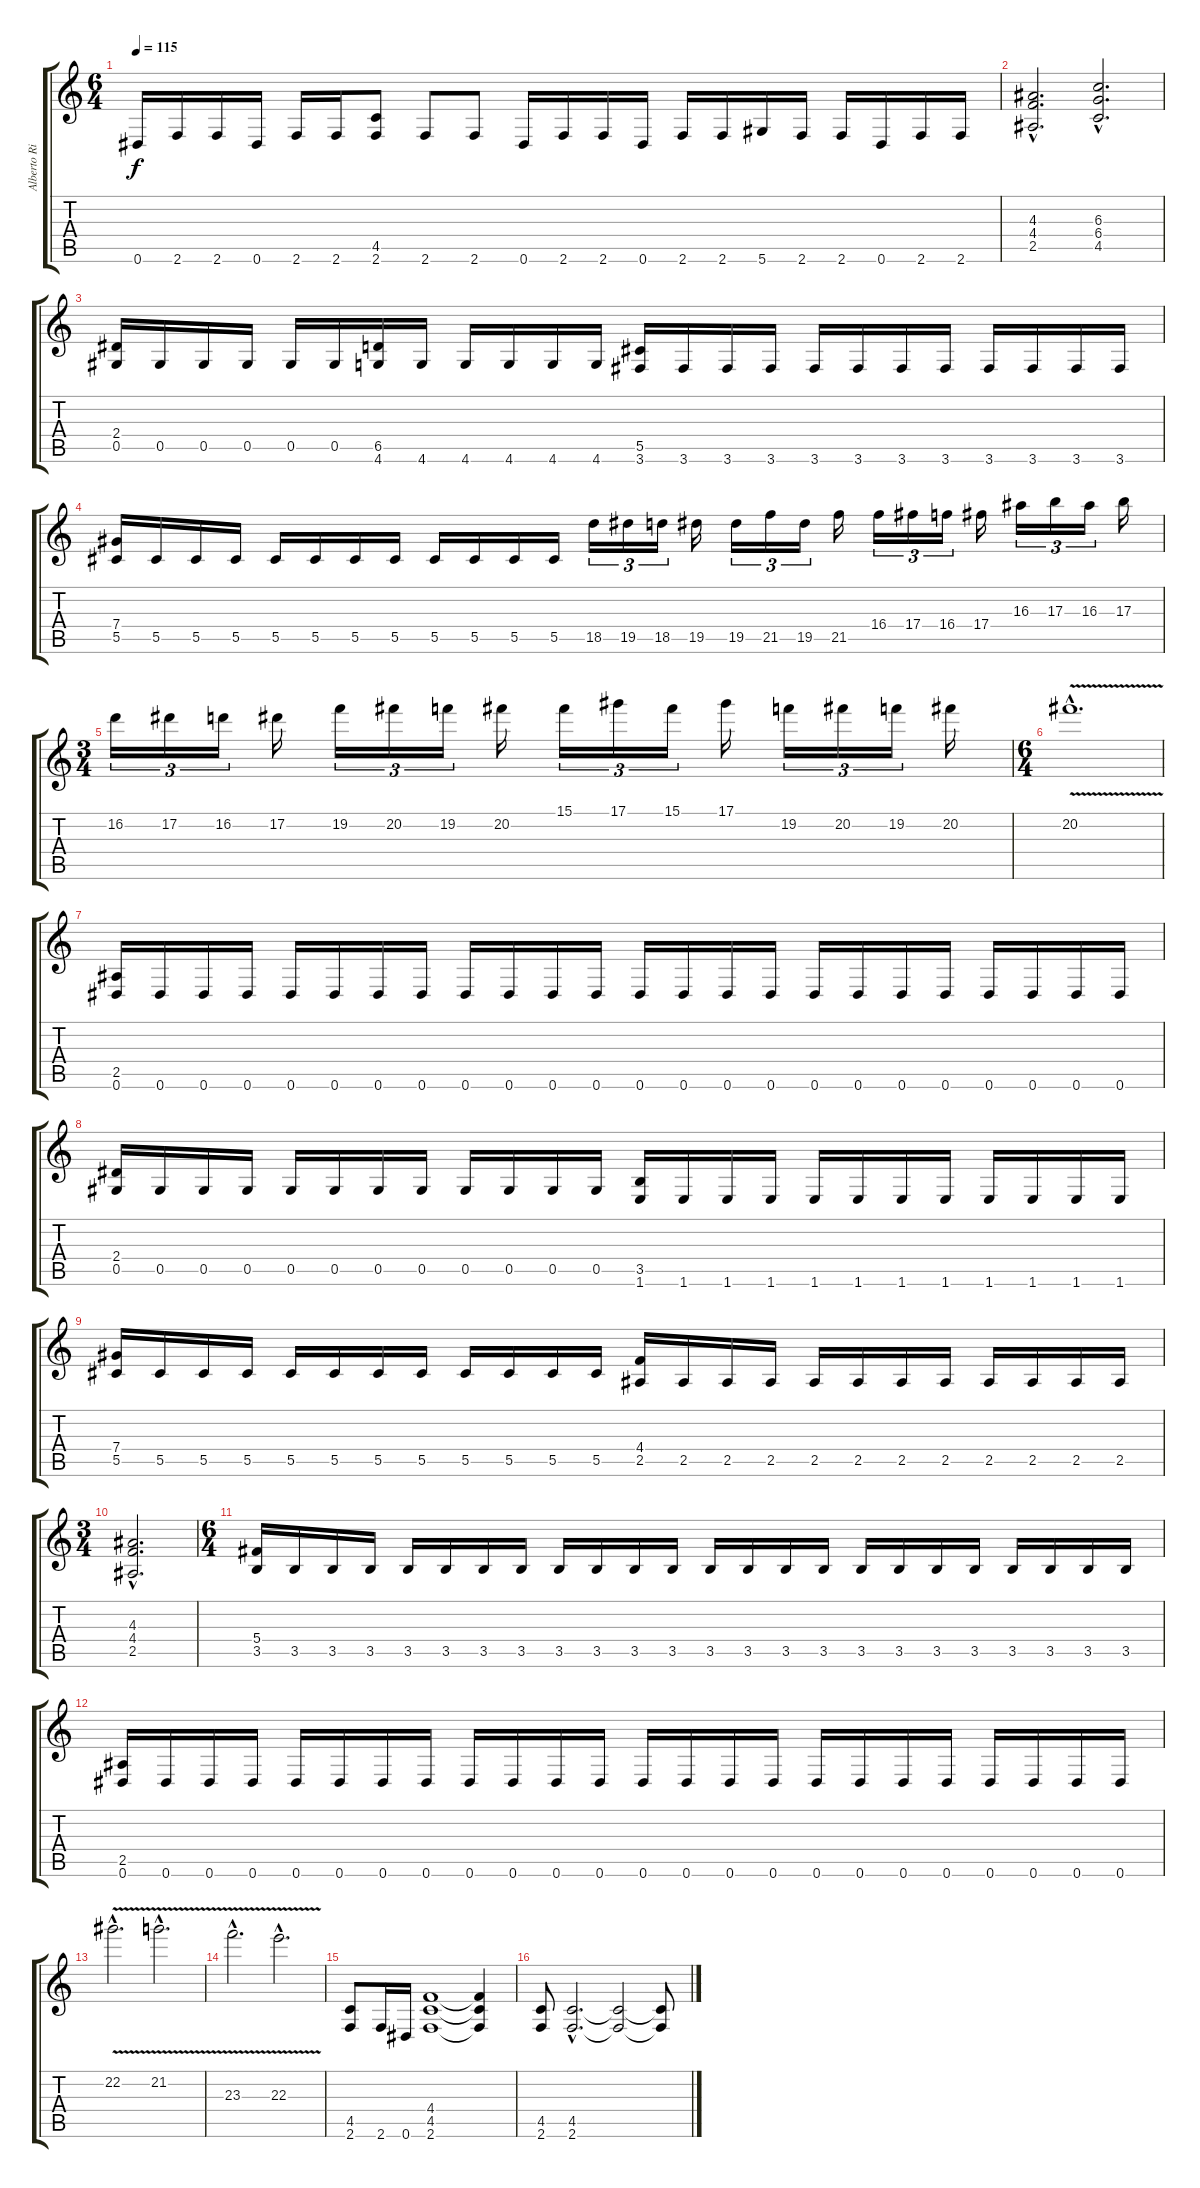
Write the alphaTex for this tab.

\track ("Alberto Rionda" "Alberto Ri") {instrument distortionguitar}
\staff {score tabs}
\tuning (Eb4 Bb3 Gb3 Db3 Ab2 Eb2) {hide}
\ts (6 4)
\tempo 115
\clef g2
\ks c
0.6.16{dy f} 2.6.16 2.6.16 0.6.16 2.6.16 2.6.16 (4.5 2.6).8 2.6.8 2.6.8 0.6.16 2.6.16 2.6.16 0.6.16 2.6.16 2.6.16 5.6.16 2.6.16 2.6.16 0.6.16 2.6.16 2.6.16 |
(4.3{hac} 4.4{hac} 2.5{hac}).2{d} (6.3{hac} 6.4{hac} 4.5{hac}).2{d} |
(2.4 0.5).16 0.5.16 0.5.16 0.5.16 0.5.16 0.5.16 (6.5 4.6).16 4.6.16 4.6.16 4.6.16 4.6.16 4.6.16 (5.5 3.6).16 3.6.16 3.6.16 3.6.16 3.6.16 3.6.16 3.6.16 3.6.16 3.6.16 3.6.16 3.6.16 3.6.16 |
(7.4 5.5).16 5.5.16 5.5.16 5.5.16 5.5.16 5.5.16 5.5.16 5.5.16 5.5.16 5.5.16 5.5.16 5.5.16 18.5.16{tu (3 2)} 19.5.16{tu (3 2)} 18.5.16{tu (3 2)} 19.5.16 19.5.16{tu (3 2)} 21.5.16{tu (3 2)} 19.5.16{tu (3 2)} 21.5.16 16.4.16{tu (3 2)} 17.4.16{tu (3 2)} 16.4.16{tu (3 2)} 17.4.16 16.3.16{tu (3 2)} 17.3.16{tu (3 2)} 16.3.16{tu (3 2)} 17.3.16 |
\ts (3 4)
16.2.16{tu (3 2)} 17.2.16{tu (3 2)} 16.2.16{tu (3 2)} 17.2.16 19.2.16{tu (3 2)} 20.2.16{tu (3 2)} 19.2.16{tu (3 2)} 20.2.16 15.1.16{tu (3 2)} 17.1.16{tu (3 2)} 15.1.16{tu (3 2)} 17.1.16 19.2.16{tu (3 2)} 20.2.16{tu (3 2)} 19.2.16{tu (3 2)} 20.2.16 |
\ts (6 4)
20.2{v hac}.1{d} |
(2.5 0.6).16 0.6.16 0.6.16 0.6.16 0.6.16 0.6.16 0.6.16 0.6.16 0.6.16 0.6.16 0.6.16 0.6.16 0.6.16 0.6.16 0.6.16 0.6.16 0.6.16 0.6.16 0.6.16 0.6.16 0.6.16 0.6.16 0.6.16 0.6.16 |
(2.4 0.5).16 0.5.16 0.5.16 0.5.16 0.5.16 0.5.16 0.5.16 0.5.16 0.5.16 0.5.16 0.5.16 0.5.16 (3.5 1.6).16 1.6.16 1.6.16 1.6.16 1.6.16 1.6.16 1.6.16 1.6.16 1.6.16 1.6.16 1.6.16 1.6.16 |
(7.4 5.5).16 5.5.16 5.5.16 5.5.16 5.5.16 5.5.16 5.5.16 5.5.16 5.5.16 5.5.16 5.5.16 5.5.16 (4.4 2.5).16 2.5.16 2.5.16 2.5.16 2.5.16 2.5.16 2.5.16 2.5.16 2.5.16 2.5.16 2.5.16 2.5.16 |
\ts (3 4)
(4.3{hac} 4.4{hac} 2.5{hac}).2{d} |
\ts (6 4)
(5.4 3.5).16 3.5.16 3.5.16 3.5.16 3.5.16 3.5.16 3.5.16 3.5.16 3.5.16 3.5.16 3.5.16 3.5.16 3.5.16 3.5.16 3.5.16 3.5.16 3.5.16 3.5.16 3.5.16 3.5.16 3.5.16 3.5.16 3.5.16 3.5.16 |
(2.5 0.6).16 0.6.16 0.6.16 0.6.16 0.6.16 0.6.16 0.6.16 0.6.16 0.6.16 0.6.16 0.6.16 0.6.16 0.6.16 0.6.16 0.6.16 0.6.16 0.6.16 0.6.16 0.6.16 0.6.16 0.6.16 0.6.16 0.6.16 0.6.16 |
22.2{v hac}.2{d} 21.2{v hac}.2{d} |
23.3{v hac}.2{d} 22.3{v hac}.2{d} |
(4.5 2.6).8 2.6.16 0.6.16 (4.4 4.5 2.6).1 (4.4{t} 4.5{t} 2.6{t}).4 |
(4.5 2.6).8 (4.5{hac} 2.6{hac}).2{d} (4.5{t} 2.6{t}).2 (4.5{t} 2.6{t}).8
